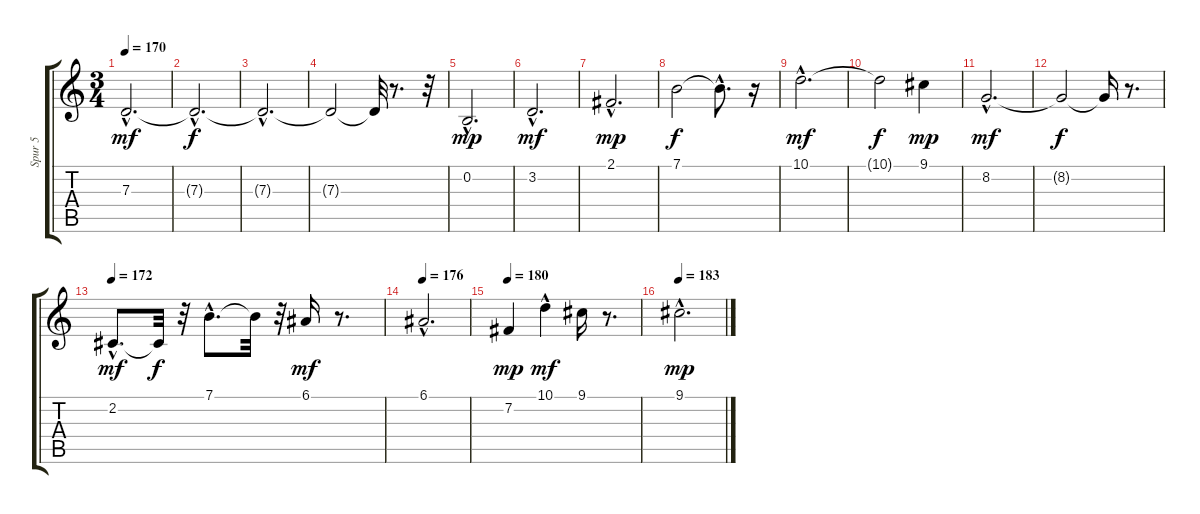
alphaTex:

\track ("Spur 5" "Spur 5") {instrument recorder}
\staff {score tabs}
\tuning (E4 B3 G3 D3 A2 E2) {hide}
\ts (3 4)
\tempo 170
\clef g2
\ks c
7.3{hac}.2{d dy mf} |
7.3{hac t}.2{d dy f} |
7.3{hac t}.2{d} |
7.3{t}.2 7.3{t}.32 r.8{d} r.32 |
0.2{hac}.2{d dy mp} |
3.2{hac}.2{d dy mf} |
2.1{hac}.2{d dy mp} |
7.1.2{dy f} 7.1{hac t}.8{d} r.16 |
10.1{hac}.2{d dy mf} |
10.1{t}.2{dy f} 9.1.4{dy mp} |
8.2{hac}.2{d dy mf} |
8.2{t}.2{dy f} 8.2{t}.16 r.8{d} |
\tempo 172
2.2{hac}.8{d dy mf} 2.2{t}.32{dy f} r.32 7.1{hac}.8{d} 7.1{t}.32 r.32 6.1.16{dy mf} r.8{d} |
\tempo 176
6.1{hac}.2{d} |
\tempo 180
7.2.4{dy mp} 10.1{hac}.4{dy mf} 9.1.16 r.8{d} |
\tempo 183
9.1{hac}.2{d dy mp}
